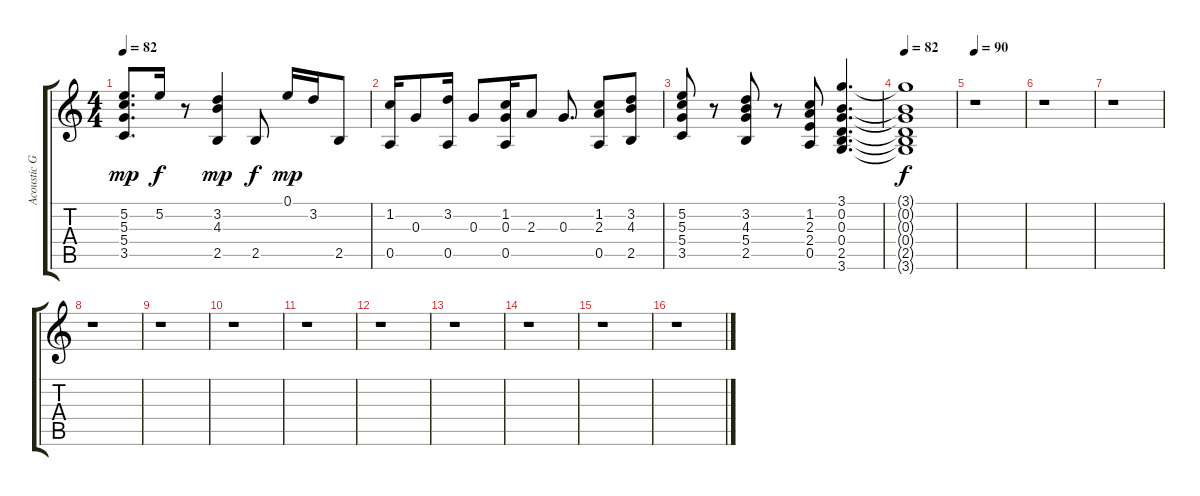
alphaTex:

\track ("Acoustic Guitar" "Acoustic G") {instrument acousticguitarsteel}
\staff {score tabs}
\tuning (E4 B3 G3 D3 A2 E2) {hide}
\ts (4 4)
\tempo 82
\clef g2
\ks c
(5.2 5.3 5.4 3.5).8{d dy mp} 5.2.16{dy f} r.8 (3.2 4.3 2.5).4{dy mp} 2.5.8{dy f} 0.1.16{dy mp} 3.2.16 2.5.8 |
(1.2 0.5).16 0.3.8 (3.2 0.5).16 0.3.8 (1.2 0.3 0.5).16 2.3.8 0.3.8{d} (1.2 2.3 0.5).8 (3.2 4.3 2.5).8 |
(5.2 5.3 5.4 3.5).8 r.8 (3.2 4.3 5.4 2.5).8 r.8 (1.2 2.3 2.4 0.5).8 (3.1 0.2 0.3 0.4 2.5 3.6).4{d} |
\tempo 82
(3.1{t} 0.2{t} 0.3{t} 0.4{t} 2.5{t} 3.6{t}).1{dy f} |
\tempo 90
r.1 |
r.1 |
r.1 |
r.1 |
r.1 |
r.1 |
r.1 |
r.1 |
r.1 |
r.1 |
r.1 |
r.1
